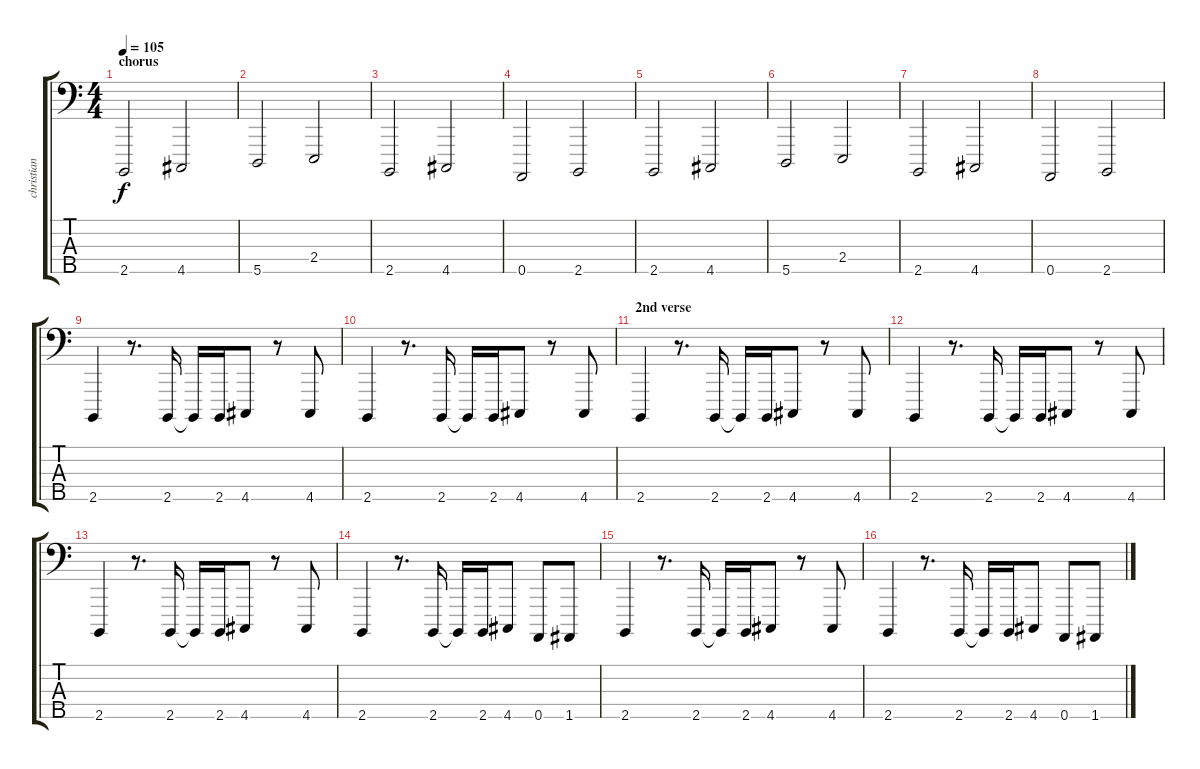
\track ("christian olde wolbers" "christian ") {instrument lead8bassandlead}
\staff {score tabs}
\tuning (F2 C2 G1 D1 A0) {hide}
\ts (4 4)
\section ("" "chorus")
\tempo 105
\clef f4
\ks c
2.5.2{dy f} 4.5.2 |
5.5.2 2.4.2 |
2.5.2 4.5.2 |
0.5.2 2.5.2 |
2.5.2 4.5.2 |
5.5.2 2.4.2 |
2.5.2 4.5.2 |
0.5.2 2.5.2 |
2.5.4 r.8{d} 2.5.16 2.5{t}.16 2.5.16 4.5.8 r.8 4.5.8 |
2.5.4 r.8{d} 2.5.16 2.5{t}.16 2.5.16 4.5.8 r.8 4.5.8 |
\section ("" "2nd verse")
2.5.4 r.8{d} 2.5.16 2.5{t}.16 2.5.16 4.5.8 r.8 4.5.8 |
2.5.4 r.8{d} 2.5.16 2.5{t}.16 2.5.16 4.5.8 r.8 4.5.8 |
2.5.4 r.8{d} 2.5.16 2.5{t}.16 2.5.16 4.5.8 r.8 4.5.8 |
2.5.4 r.8{d} 2.5.16 2.5{t}.16 2.5.16 4.5.8 0.5.8 1.5.8 |
2.5.4 r.8{d} 2.5.16 2.5{t}.16 2.5.16 4.5.8 r.8 4.5.8 |
2.5.4 r.8{d} 2.5.16 2.5{t}.16 2.5.16 4.5.8 0.5.8 1.5.8
